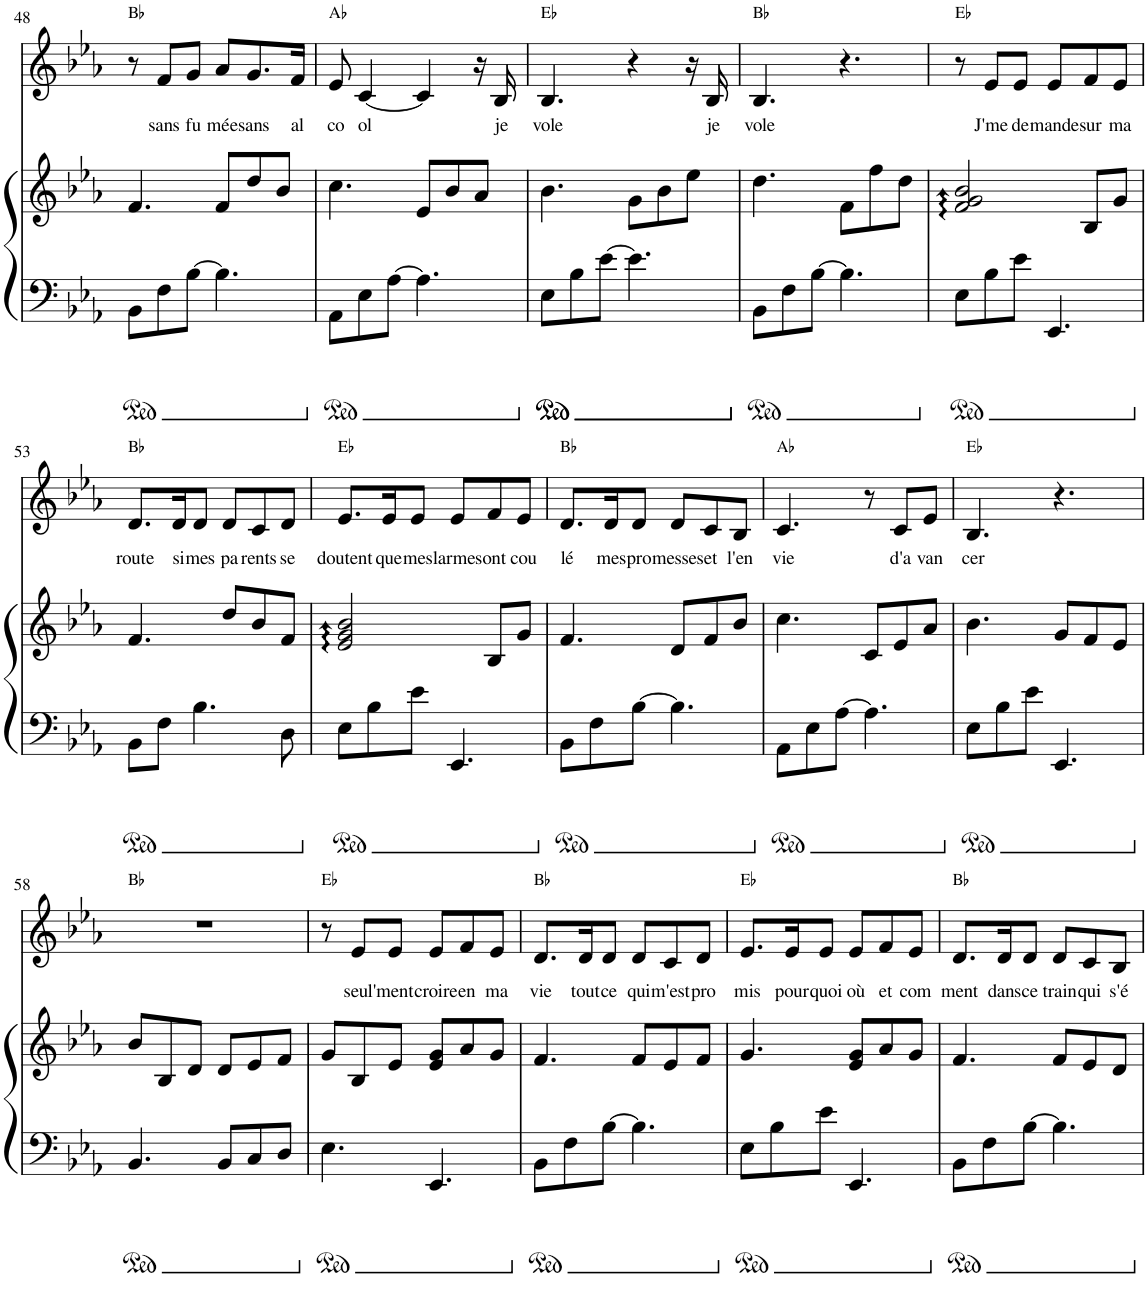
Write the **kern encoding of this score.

**kern	**kern	**kern	**text	**harte
*part2	*part2	*part1	*part1	*part1
*staff3	*staff2	*staff1	*staff1	*
*I"Piano	*	*I"Guitare classique	*	*
*I'Pno	*	*	*	*
!!LO:PB:g=z
*clefF4	*clefG2	*clefG2	*	*
*k[b-e-a-]	*k[b-e-a-]	*k[b-e-a-]	*	*
*M6/8	*M6/8	*M6/8	*	*
=48	=48	=48	=48	=48
8BB-\L	4.f/	8r	.	Bb:maj
!	!	!	!LO:LY:b	!
8F\	.	8f/L	sans	.
!	!	!	!LO:LY:b	!
[8B-\J	.	8g/J	fu	.
!	!	!	!LO:LY:b	!
4.B-\]	8f/L	8a-/L	mée	.
!	!	!	!LO:LY:b	!
.	8dd/	8.g/	sans	.
.	8b-/J	.	.	.
!	!	!	!LO:LY:b	!
.	.	16f/Jk	al	.
=49	=49	=49	=49	=49
!	!	!	!LO:LY:b	!
8AA-\L	4.cc\	8e-/	co	Ab:maj
!	!	!	!LO:LY:b	!
8E-\	.	[4c/	ol	.
[8A-\J	.	.	.	.
4.A-\]	8e-/L	4c/]	.	.
.	8b-/	.	.	.
.	8a-/J	16r	.	.
!	!	!	!LO:LY:b	!
.	.	16B-/	je	.
=50	=50	=50	=50	=50
!	!	!	!LO:LY:b	!
8E-\L	4.b-\	4.B-/	vole	Eb:maj
8B-\	.	.	.	.
[8e-\J	.	.	.	.
4.e-\]	8g\L	4r	.	.
.	8b-\	.	.	.
.	8ee-\J	16r	.	.
!	!	!	!LO:LY:b	!
.	.	16B-/	je	.
=51	=51	=51	=51	=51
!	!	!	!LO:LY:b	!
8BB-\L	4.dd\	4.B-/	vole	Bb:maj
8F\	.	.	.	.
[8B-\J	.	.	.	.
4.B-\]	8f\L	4.r	.	.
.	8ff\	.	.	.
.	8dd\J	.	.	.
=52	=52	=52	=52	=52
8E-\L	2f/ 2g/ 2b-/	8r	.	Eb:maj
!	!	!	!LO:LY:b	!
8B-\	.	8e-/L	J'me	.
!	!	!	!LO:LY:b	!
8e-\J	.	8e-/J	de	.
!	!	!	!LO:LY:b	!
4.EE-/	.	8e-/L	mande	.
!	!	!	!LO:LY:b	!
.	8B-/L	8f/	sur	.
!	!	!	!LO:LY:b	!
.	8g/J	8e-/J	ma	.
!!LO:LB:g=z
=53	=53	=53	=53	=53
!	!	!	!LO:LY:b	!
8BB-\L	4.f/	8.d/L	route	Bb:maj
8F\J	.	.	.	.
!	!	!	!LO:LY:b	!
.	.	16d/K	si	.
!	!	!	!LO:LY:b	!
4.B-\	.	8d/J	mes	.
!	!	!	!LO:LY:b	!
.	8dd/L	8d/L	pa	.
!	!	!	!LO:LY:b	!
.	8b-/	8c/	rents	.
!	!	!	!LO:LY:b	!
8D\	8f/J	8d/J	se	.
=54	=54	=54	=54	=54
!	!	!	!LO:LY:b	!
8E-\L	2e-/ 2g/ 2b-/	8.e-/L	doutent	Eb:maj
8B-\	.	.	.	.
!	!	!	!LO:LY:b	!
.	.	16e-/K	que	.
!	!	!	!LO:LY:b	!
8e-\J	.	8e-/J	mes	.
!	!	!	!LO:LY:b	!
4.EE-/	.	8e-/L	larmes	.
!	!	!	!LO:LY:b	!
.	8B-/L	8f/	ont	.
!	!	!	!LO:LY:b	!
.	8g/J	8e-/J	cou	.
=55	=55	=55	=55	=55
!	!	!	!LO:LY:b	!
8BB-\L	4.f/	8.d/L	lé	Bb:maj
8F\	.	.	.	.
!	!	!	!LO:LY:b	!
.	.	16d/K	mes	.
!	!	!	!LO:LY:b	!
[8B-\J	.	8d/J	pro	.
!	!	!	!LO:LY:b	!
4.B-\]	8d/L	8d/L	messes	.
!	!	!	!LO:LY:b	!
.	8f/	8c/	et	.
!	!	!	!LO:LY:b	!
.	8b-/J	8B-/J	l'en	.
=56	=56	=56	=56	=56
!	!	!	!LO:LY:b	!
8AA-\L	4.cc\	4.c/	vie	Ab:maj
8E-\	.	.	.	.
[8A-\J	.	.	.	.
4.A-\]	8c/L	8r	.	.
!	!	!	!LO:LY:b	!
.	8e-/	8c/L	d'a	.
!	!	!	!LO:LY:b	!
.	8a-/J	8e-/J	van	.
=57	=57	=57	=57	=57
!	!	!	!LO:LY:b	!
8E-\L	4.b-\	4.B-/	cer	Eb:maj
8B-\	.	.	.	.
8e-\J	.	.	.	.
4.EE-/	8g/L	4.r	.	.
.	8f/	.	.	.
.	8e-/J	.	.	.
!!LO:LB:g=z
=58	=58	=58	=58	=58
4.BB-/	8b-/L	2.r	.	Bb:maj
.	8B-/	.	.	.
.	8d/J	.	.	.
8BB-/L	8d/L	.	.	.
8C/	8e-/	.	.	.
8D/J	8f/J	.	.	.
=59	=59	=59	=59	=59
4.E-\	8g/L	8r	.	Eb:maj
!	!	!	!LO:LY:b	!
.	8B-/	8e-/L	seul'	.
!	!	!	!LO:LY:b	!
.	8e-/J	8e-/J	ment	.
!	!	!	!LO:LY:b	!
4.EE-/	8e-/ 8g/L	8e-/L	croire	.
!	!	!	!LO:LY:b	!
.	8a-/	8f/	en	.
!	!	!	!LO:LY:b	!
.	8g/J	8e-/J	ma	.
=60	=60	=60	=60	=60
!	!	!	!LO:LY:b	!
8BB-\L	4.f/	8.d/L	vie	Bb:maj
8F\	.	.	.	.
!	!	!	!LO:LY:b	!
.	.	16d/K	tout	.
!	!	!	!LO:LY:b	!
[8B-\J	.	8d/J	ce	.
!	!	!	!LO:LY:b	!
4.B-\]	8f/L	8d/L	qui	.
!	!	!	!LO:LY:b	!
.	8e-/	8c/	m'est	.
!	!	!	!LO:LY:b	!
.	8f/J	8d/J	pro	.
=61	=61	=61	=61	=61
!	!	!	!LO:LY:b	!
8E-\L	4.g/	8.e-/L	mis	Eb:maj
8B-\	.	.	.	.
!	!	!	!LO:LY:b	!
.	.	16e-/K	pour	.
!	!	!	!LO:LY:b	!
8e-\J	.	8e-/J	quoi	.
!	!	!	!LO:LY:b	!
4.EE-/	8e-/ 8g/L	8e-/L	où	.
!	!	!	!LO:LY:b	!
.	8a-/	8f/	et	.
!	!	!	!LO:LY:b	!
.	8g/J	8e-/J	com	.
=62	=62	=62	=62	=62
!	!	!	!LO:LY:b	!
8BB-\L	4.f/	8.d/L	ment	Bb:maj
8F\	.	.	.	.
!	!	!	!LO:LY:b	!
.	.	16d/K	dans	.
!	!	!	!LO:LY:b	!
[8B-\J	.	8d/J	ce	.
!	!	!	!LO:LY:b	!
4.B-\]	8f/L	8d/L	train	.
!	!	!	!LO:LY:b	!
.	8e-/	8c/	qui	.
!	!	!	!LO:LY:b	!
.	8d/J	8B-/J	s'é	.
=	=	=	=	=
*-	*-	*-	*-	*-
